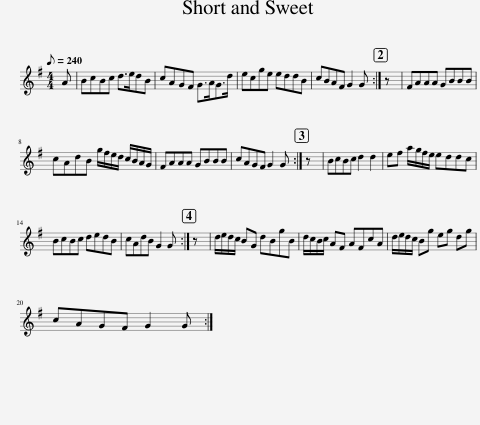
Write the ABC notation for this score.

X:1
L:1/8
Q:1/8=240
M:4/4
I:linebreak $
K:G
V:1 treble
V:1
 A | BcBc d>edB | cAGF G>AG>d | ecge eddB | cBAF G2 G :| %5
 z | FAAA GBBB |$ cAdB g/f/e/d/ c/B/A/G/ | FAAA GBBB | cAGF G2 G :| %10
 z | BcBc d2 d2 | ef a/g/f/e/ eddc |$ BcBc dedB | cAdB G2 G :| %15
 z | d/e/d/c/ BG dBgB | d/c/B/c/ AF AFcA | d/e/d/c/ Bg eg dg |$ cAGF G2 G :| %20
